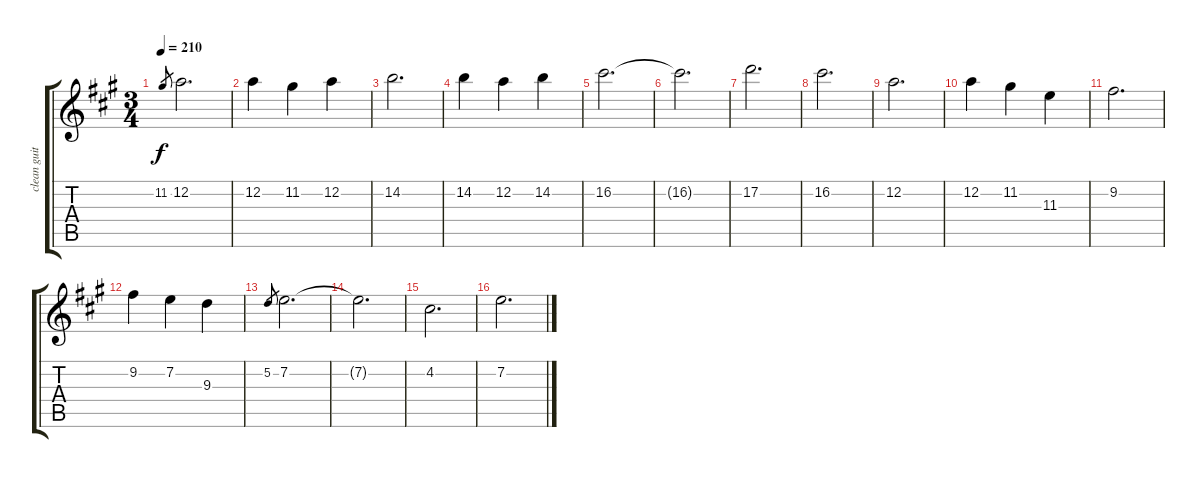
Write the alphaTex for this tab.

\track ("clean guitar 1" "clean guit") {instrument acousticguitarnylon}
\staff {score tabs}
\tuning (D4 A3 F3 C3 G2 C2) {hide}
\ts (3 4)
\tempo 210
\clef g2
\ks a
11.2.8{gr dy f} 12.2.2{d} |
12.2.4 11.2.4 12.2.4 |
14.2.2{d} |
14.2.4 12.2.4 14.2.4 |
16.2.2{d} |
16.2{t}.2{d} |
17.2.2{d} |
16.2.2{d} |
12.2.2{d} |
12.2.4 11.2.4 11.3.4 |
9.2.2{d} |
9.2.4 7.2.4 9.3.4 |
5.2.8{gr} 7.2.2{d} |
7.2{t}.2{d} |
4.2.2{d} |
7.2.2{d}
